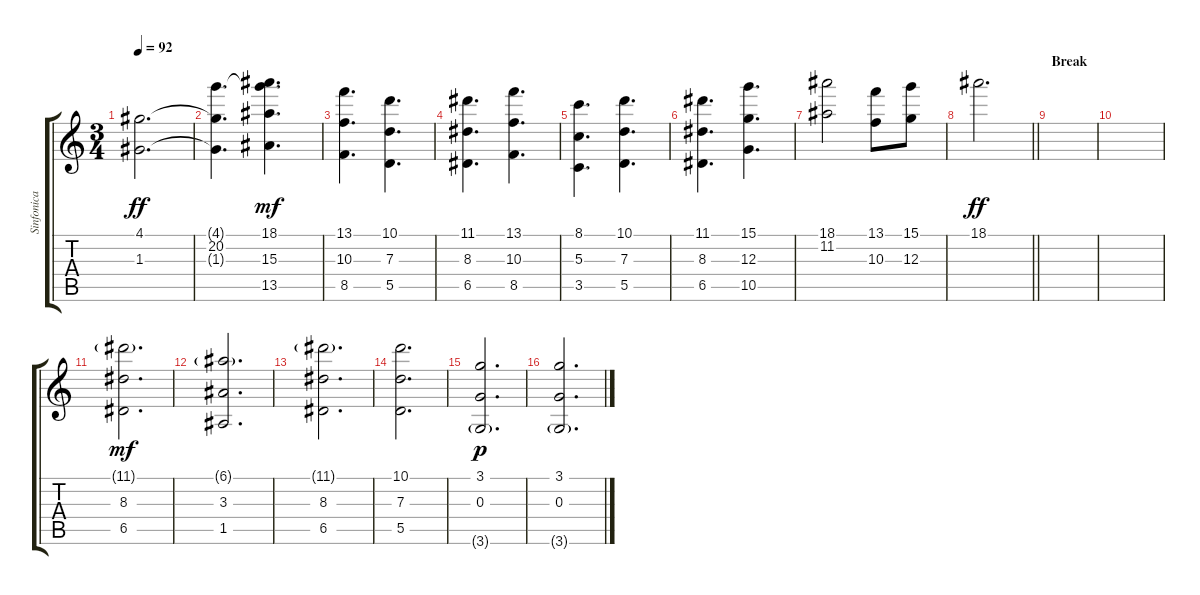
\track ("Sinfonica" "Sinfonica") {instrument stringensemble2}
\staff {score tabs}
\tuning (E5 B4 G4 D4 A3 E3) {hide}
\ts (3 4)
\tempo 92
\clef g2
\ks c
(4.1 1.3).2{d dy ff} |
(4.1{t} 20.2 1.3{t}).4{d} (18.1 20.2{t} 15.3 13.5).4{d dy mf} |
(13.1 10.3 8.5).4{d} (10.1 7.3 5.5).4{d} |
(11.1 8.3 6.5).4{d} (13.1 10.3 8.5).4{d} |
(8.1 5.3 3.5).4{d} (10.1 7.3 5.5).4{d} |
(11.1 8.3 6.5).4{d} (15.1 12.3 10.5).4{d} |
(18.1 11.2).2 (13.1 10.3).8 (15.1 12.3).8 |
\barLineRight lightlight
18.1.2{d dy ff} |
\section ("" "Break")
|
|
(11.1{g} 8.3 6.5).2{d dy mf volume 7 instrument synthvoice} |
(6.1{g} 3.3 1.5).2{d} |
(11.1{g} 8.3 6.5).2{d} |
(10.1 7.3 5.5).2{d} |
(3.1 0.3 3.6{g}).2{d dy p} |
(3.1 0.3 3.6{g}).2{d}
